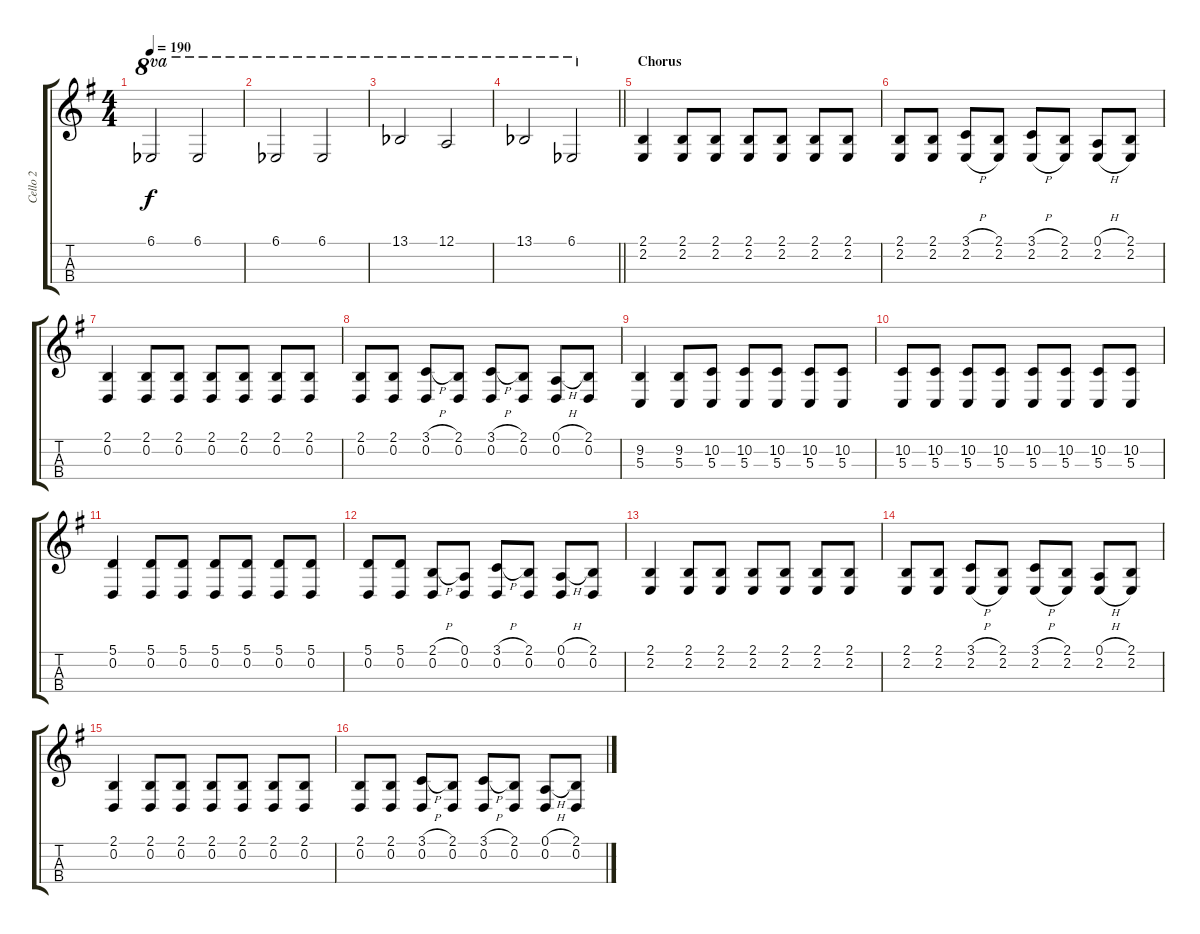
\track ("Cello 2" "Cello 2") {instrument cello}
\staff {score tabs}
\tuning (A3 D3 G2 C2) {hide}
\ts (4 4)
\tempo 190
\clef g2
\ks g
6.1{acc b}.2{ot 8va dy f} 6.1{acc b}.2{ot 8va} |
6.1{acc b}.2{ot 8va} 6.1{acc b}.2{ot 8va} |
13.1{acc b}.2{ot 8va} 12.1.2{ot 8va} |
\barLineRight lightlight
13.1{acc b}.2{ot 8va} 6.1{acc b}.2{ot 8va} |
\section ("" "Chorus")
(2.1 2.2).4 (2.1 2.2).8 (2.1 2.2).8 (2.1 2.2).8 (2.1 2.2).8 (2.1 2.2).8 (2.1 2.2).8 |
(2.1 2.2).8 (2.1 2.2).8 (3.1{h} 2.2{h}).8 (2.1 2.2).8 (3.1{h} 2.2{h}).8 (2.1 2.2).8 (0.1{h} 2.2{h}).8 (2.1 2.2).8 |
(2.1 0.2).4 (2.1 0.2).8 (2.1 0.2).8 (2.1 0.2).8 (2.1 0.2).8 (2.1 0.2).8 (2.1 0.2).8 |
(2.1 0.2).8 (2.1 0.2).8 (3.1{h} 0.2).8 (2.1 0.2).8 (3.1{h} 0.2).8 (2.1 0.2).8 (0.1{h} 0.2).8 (2.1 0.2).8 |
(9.2 5.3).4 (9.2 5.3).8 (10.2 5.3).8 (10.2 5.3).8 (10.2 5.3).8 (10.2 5.3).8 (10.2 5.3).8 |
(10.2 5.3).8 (10.2 5.3).8 (10.2 5.3).8 (10.2 5.3).8 (10.2 5.3).8 (10.2 5.3).8 (10.2 5.3).8 (10.2 5.3).8 |
(5.1 0.2).4 (5.1 0.2).8 (5.1 0.2).8 (5.1 0.2).8 (5.1 0.2).8 (5.1 0.2).8 (5.1 0.2).8 |
(5.1 0.2).8 (5.1 0.2).8 (2.1{h} 0.2).8 (0.1 0.2).8 (3.1{h} 0.2).8 (2.1 0.2).8 (0.1{h} 0.2).8 (2.1 0.2).8 |
(2.1 2.2).4 (2.1 2.2).8 (2.1 2.2).8 (2.1 2.2).8 (2.1 2.2).8 (2.1 2.2).8 (2.1 2.2).8 |
(2.1 2.2).8 (2.1 2.2).8 (3.1{h} 2.2{h}).8 (2.1 2.2).8 (3.1{h} 2.2{h}).8 (2.1 2.2).8 (0.1{h} 2.2{h}).8 (2.1 2.2).8 |
(2.1 0.2).4 (2.1 0.2).8 (2.1 0.2).8 (2.1 0.2).8 (2.1 0.2).8 (2.1 0.2).8 (2.1 0.2).8 |
(2.1 0.2).8 (2.1 0.2).8 (3.1{h} 0.2).8 (2.1 0.2).8 (3.1{h} 0.2).8 (2.1 0.2).8 (0.1{h} 0.2).8 (2.1 0.2).8
